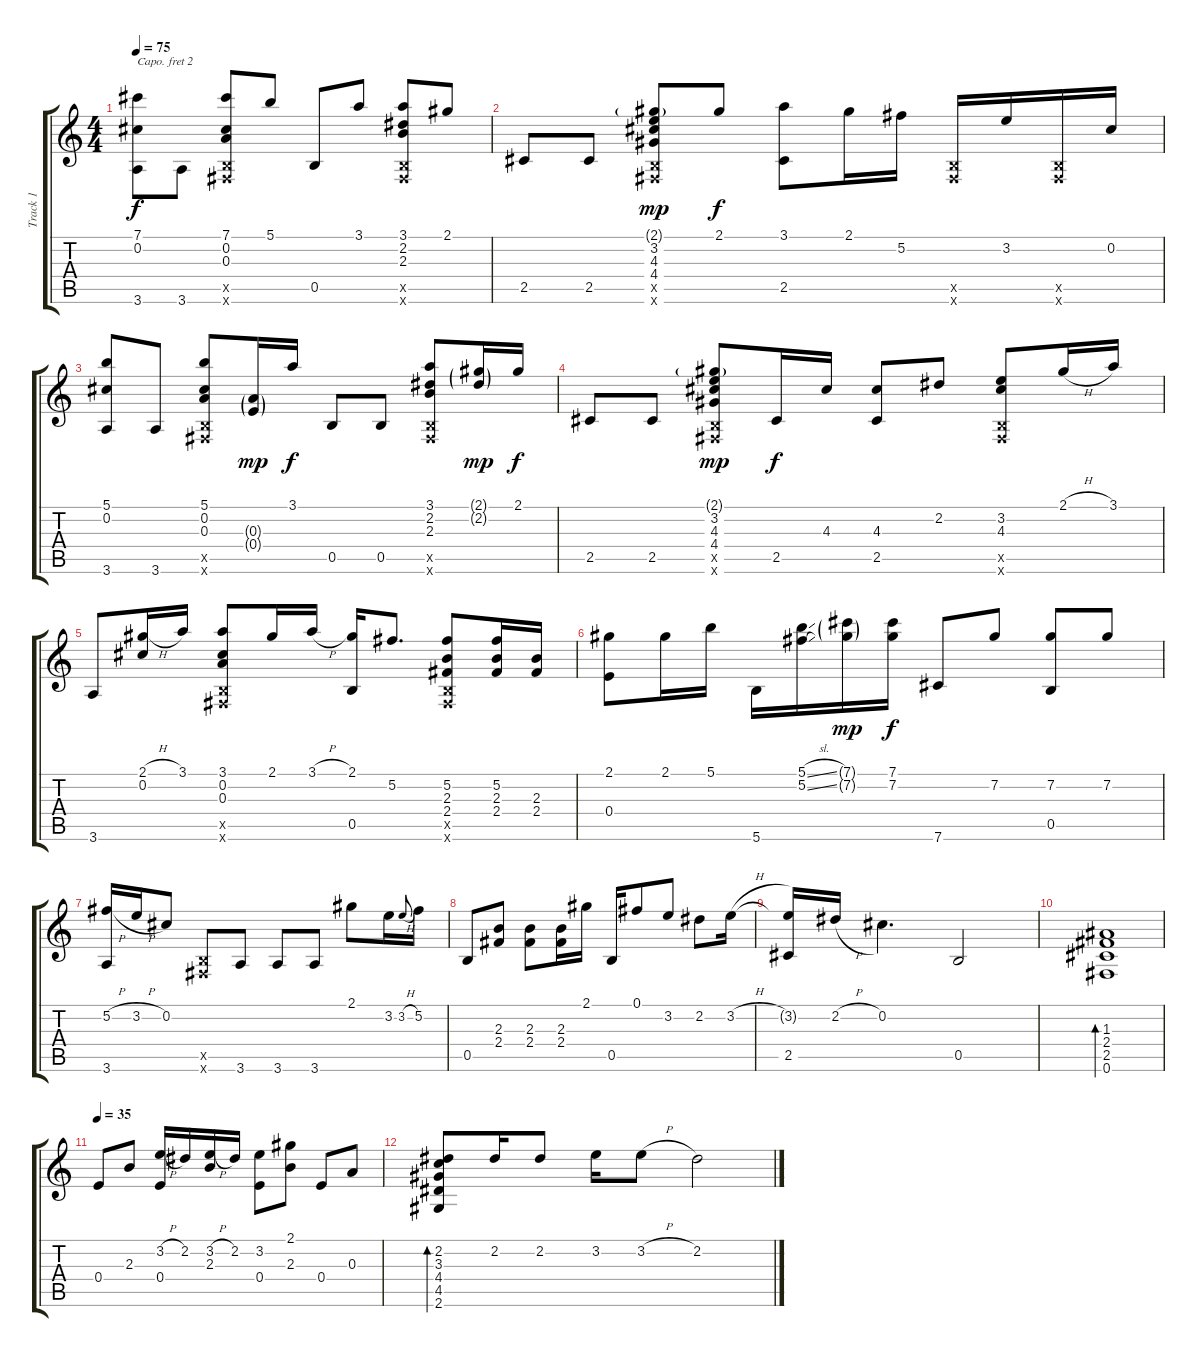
\track ("Track 1" "Track 1") {instrument acousticguitarsteel}
\staff {score tabs}
\capo 2
\tuning (E4 B3 G3 D3 A2 E2) {hide}
\ts (4 4)
\tempo 75
\clef g2
\ks c
(7.1 0.2 3.6).8{dy f} 3.6.8 (7.1 0.2 0.3 0.5{x} 0.6{x}).8 5.1.8 0.5.8 3.1.8 (3.1 2.2 2.3 0.5{x} 0.6{x}).8 2.1.8 |
2.5.8 2.5.8 (2.1{g} 3.2 4.3 4.4 0.5{x} 0.6{x}).8{dy mp} 2.1.8{dy f} (3.1 2.5).8 2.1.16 5.2.16 (0.5{x} 0.6{x}).16 3.2.16 (0.5{x} 0.6{x}).16 0.2.16 |
(5.1 0.2 3.6).8 3.6.8 (5.1 0.2 0.3 0.5{x} 0.6{x}).8 (0.3{g} 0.4{g}).16{dy mp} 3.1.16{dy f} 0.5.8 0.5.8 (3.1 2.2 2.3 0.5{x} 0.6{x}).8 (2.1{g} 2.2{g}).16{dy mp} 2.1.16{dy f} |
2.5.8 2.5.8 (2.1{g} 3.2 4.3 4.4 0.5{x} 0.6{x}).8{dy mp} 2.5.16{dy f} 4.3.16 (4.3 2.5).8 2.2.8 (3.2 4.3 0.5{x} 0.6{x}).8 2.1{h}.16 3.1.16 |
3.6.8 (2.1{h} 0.2).16 3.1.16 (3.1 0.2 0.3 0.5{x} 0.6{x}).8 2.1.16 3.1{h}.16 (2.1 0.5).16 5.2.8{d} (5.2 2.3 2.4 0.5{x} 0.6{x}).8 (5.2 2.3 2.4).16 (2.3 2.4).16 |
(2.1 0.4).8 2.1.16 5.1.16 5.6.16 (5.1{sl} 5.2{sl}).16 (7.1{g} 7.2{g}).16{dy mp} (7.1 7.2).16{dy f} 7.6.8 7.2.8 (7.2 0.5).8 7.2.8 |
(5.2{h} 3.6).16 3.2{h}.16 0.2.8 (0.5{x} 0.6{x}).8 3.6.8 3.6.8 3.6.8 2.1.8 3.2.16 3.2{h}.8{gr onbeat} 5.2.16 |
0.5.8 (2.3 2.4).8 (2.3 2.4).8 (2.3 2.4).16 2.1.16 0.5.16 0.1.8 3.2.8 2.2.8 3.2{h}.16 |
(3.2{t} 2.5).16 2.2{h}.16 0.2.4{d} 0.5.2 |
(1.3 2.4 2.5 0.6).1{bd 120} |
\tempo 35
0.4.8 2.3.8 (3.2{h} 0.4).16 2.2.16 (3.2{h} 2.3).16 2.2.16 (3.2 0.4).8 (2.1 2.3).8 0.4.8 0.3.8 |
(2.2 3.3 4.4 4.5 2.6).8{bd 60} 2.2.16 2.2.8 3.2.16 3.2{h}.8 2.2.2
